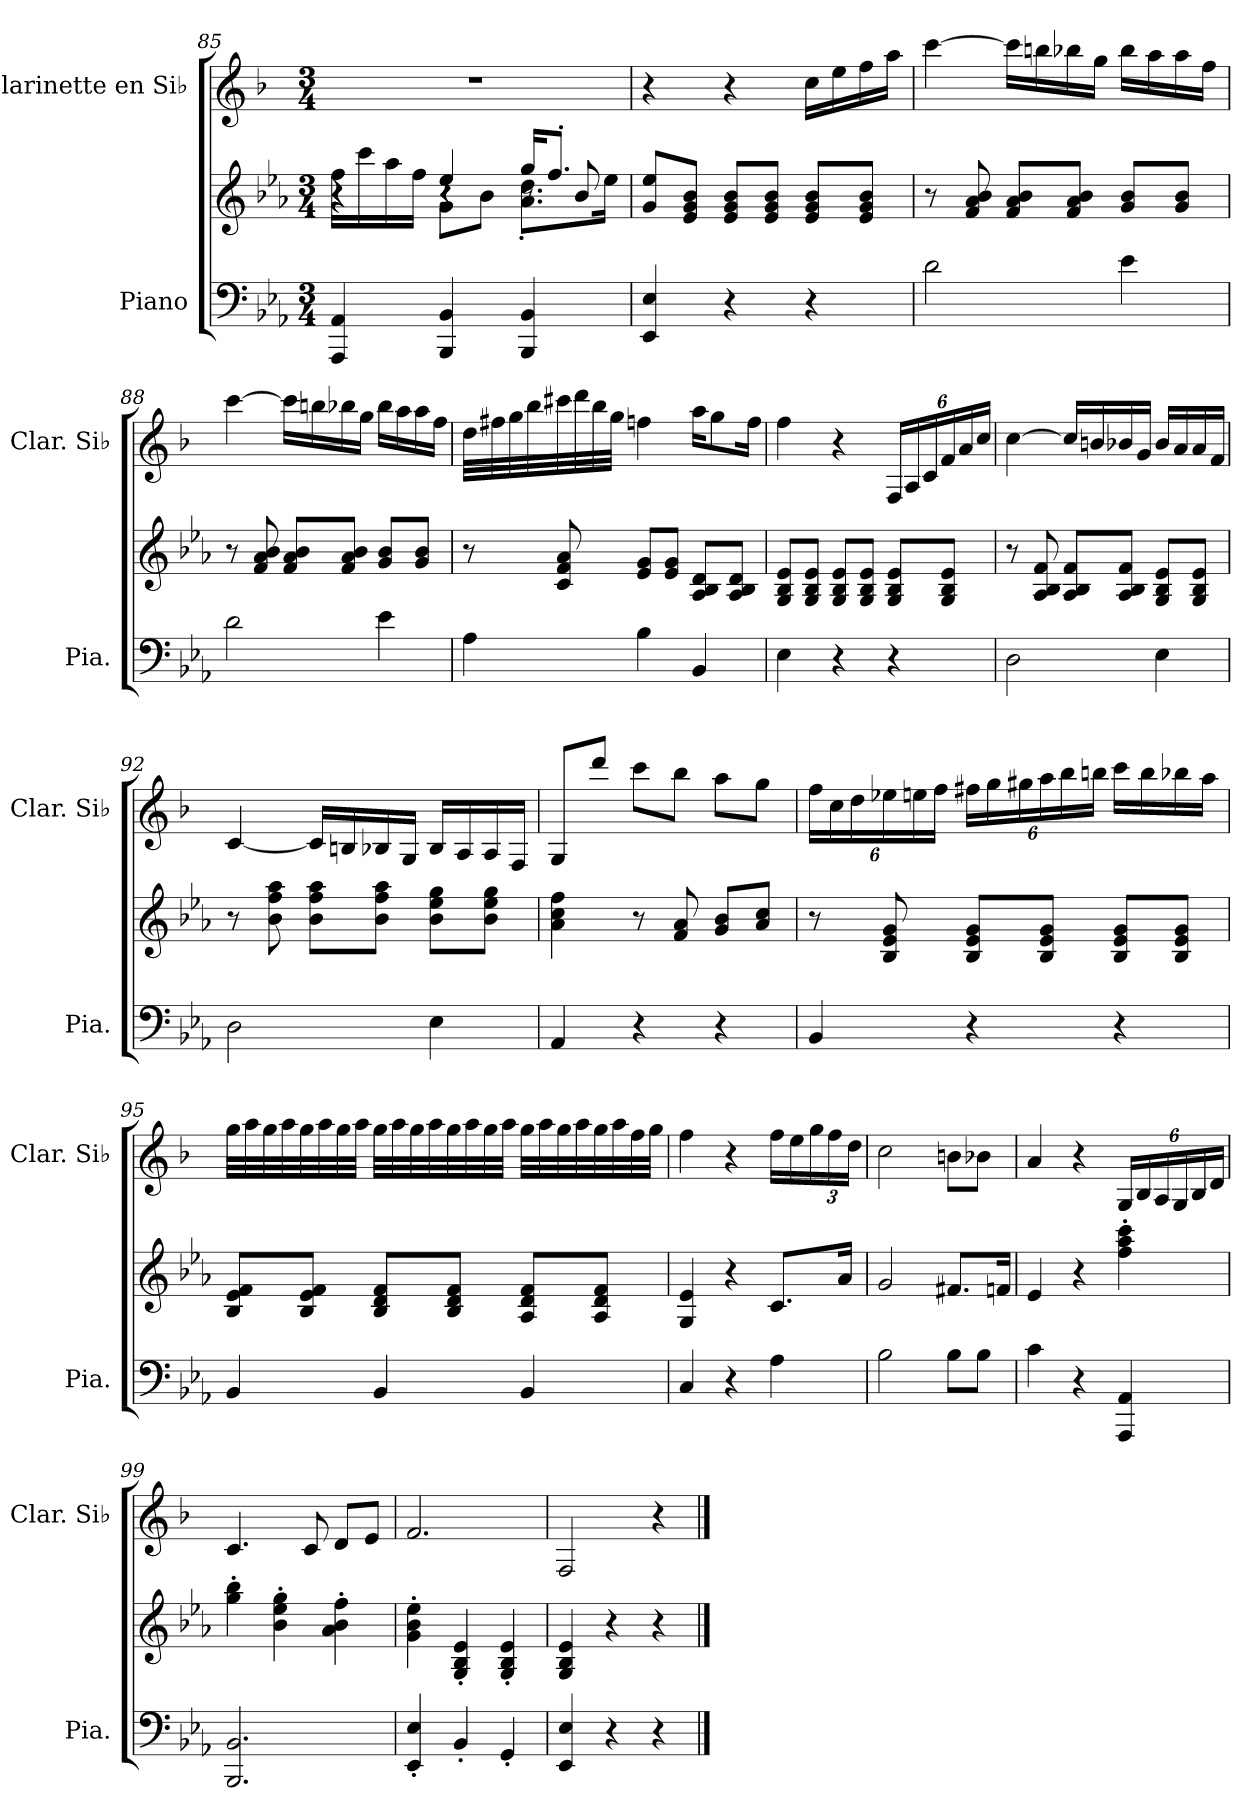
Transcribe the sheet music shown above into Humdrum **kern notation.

**kern	**kern	**kern
*part2	*part2	*part1
*staff3	*staff2	*staff1
*I"Piano	*	*I"Clarinette en Si♭
*I'Pia.	*	*I'Clar. Si♭
!!LO:LB:g=z
*clefF4	*clefG2	*clefG2
*	*	*ITrd1c2
*k[b-e-a-]	*k[b-e-a-]	*k[b-e-a-]
*M3/4	*M3/4	*M3/4
=85	=85	=85
*	*^	*
*	*	*^	*
4AAA-/ 4AA-/	4r	16ff\LL	4r	2.r
.	.	16ccc\	.	.
.	.	16aa-\	.	.
.	.	16ff\JJ	.	.
4BBB-/ 4BB-/	4ee-/	8g\L	4r	.
.	.	8b-\J	.	.
4BBB-/ 4BB-/	16gg/KL	8.a-\' 8.dd\'L	8r	.
.	8.ff'/J	.	.	.
.	.	.	8b-/	.
.	.	16ee-\Jk	.	.
*	*v	*v	*v	*
=86	=86	=86
4EE-/ 4E-/	8g/ 8ee-/L	4r
.	8e-/ 8g/ 8b-/J	.
4r	8e-/ 8g/ 8b-/L	4r
.	8e-/ 8g/ 8b-/J	.
4r	8e-/ 8g/ 8b-/L	16b-\LL
.	.	16dd\
.	8e-/ 8g/ 8b-/J	16ee-\
.	.	16gg\JJ
=87	=87	=87
2d\	8r	[4bb-\
.	8f/ 8a-/ 8b-/	.
.	8f/ 8a-/ 8b-/L	16bb-\LL]
.	.	16aan\
.	8f/ 8a-/ 8b-/J	16aa-X\
.	.	16ff\JJ
4e-\	8g/ 8b-/L	16aa-\LL
.	.	16gg\
.	8g/ 8b-/J	16gg\
.	.	16ee-\JJ
=88	=88	=88
2d\	8r	[4bb-\
.	8f/ 8a-/ 8b-/	.
.	8f/ 8a-/ 8b-/L	16bb-\LL]
.	.	16aan\
.	8f/ 8a-/ 8b-/J	16aa-X\
.	.	16ff\JJ
4e-\	8g/ 8b-/L	16aa-\LL
.	.	16gg\
.	8g/ 8b-/J	16gg\
.	.	16ee-\JJ
!!LO:LB:g=z
=89	=89	=89
4A-\	8r	32cc\LLL
.	.	32een\
.	.	32ff\
.	.	32aa-\
.	8c/ 8f/ 8a-/	32bbn\
.	.	32ccc\
.	.	32aa-\
.	.	32ff\JJJ
4B-\	8e-/ 8g/L	4ee-X\
.	8e-/ 8g/J	.
4BB-/	8A-/ 8B-/ 8d/L	16gg\KL
.	.	8ff\
.	8A-/ 8B-/ 8d/J	.
.	.	16ee-\Jk
=90	=90	=90
4E-\	8G/ 8B-/ 8e-/L	4ee-\
.	8G/ 8B-/ 8e-/J	.
4r	8G/ 8B-/ 8e-/L	4r
.	8G/ 8B-/ 8e-/J	.
*	*	*Xbrackettup
4r	8G/ 8B-/ 8e-/L	24E-/LL
.	.	24G/
.	.	24B-/
.	8G/ 8B-/ 8e-/J	24e-/
.	.	24g/
.	.	24b-/JJ
=91	=91	=91
2D\	8r	[4b-\
.	8A-/ 8B-/ 8f/	.
.	8A-/ 8B-/ 8f/L	16b-/LL]
.	.	16an/
.	8A-/ 8B-/ 8f/J	16a-X/
.	.	16f/JJ
4E-\	8G/ 8B-/ 8e-/L	16a-/LL
.	.	16g/
.	8G/ 8B-/ 8e-/J	16g/
.	.	16e-/JJ
!!LO:PB:g=z
=92	=92	=92
2D\	8r	[4B-/
.	8b-\ 8ff\ 8aa-\	.
.	8b-\ 8ff\ 8aa-\L	16B-/LL]
.	.	16An/
.	8b-\ 8ff\ 8aa-\J	16A-X/
.	.	16F/JJ
4E-\	8b-\ 8ee-\ 8gg\L	16A-/LL
.	.	16G/
.	8b-\ 8ee-\ 8gg\J	16G/
.	.	16E-/JJ
=93	=93	=93
4AA-/	4a-\ 4cc\ 4ff\	8F/L
.	.	8ccc/J
4r	8r	8bb-\L
.	8f/ 8a-/	8aa-\J
4r	8g/ 8b-/L	8gg\L
.	8a-/ 8cc/J	8ff\J
=94	=94	=94
4BB-/	8r	24ee-\LL
.	.	24b-\
.	.	24cc\
.	8B-/ 8e-/ 8g/	24dd-X\
.	.	24ddn\
.	.	24ee-\JJ
4r	8B-/ 8e-/ 8g/L	24een\LL
.	.	24ff\
.	.	24ff#X\
.	8B-/ 8e-/ 8g/J	24gg\
.	.	24aa-\
.	.	24aan\JJ
4r	8B-/ 8e-/ 8g/L	16bb-\LL
.	.	16aa\
.	8B-/ 8e-/ 8g/J	16aa-X\
.	.	16gg\JJ
!!LO:LB:g=z
=95	=95	=95
4BB-/	8B-/ 8e-/ 8f/L	32ff\LLL
.	.	32gg\
.	.	32ff\
.	.	32gg\
.	8B-/ 8e-/ 8f/J	32ff\
.	.	32gg\
.	.	32ff\
.	.	32gg\JJJ
4BB-/	8B-/ 8d/ 8f/L	32ff\LLL
.	.	32gg\
.	.	32ff\
.	.	32gg\
.	8B-/ 8d/ 8f/J	32ff\
.	.	32gg\
.	.	32ff\
.	.	32gg\JJJ
4BB-/	8A-/ 8d/ 8f/L	32ff\LLL
.	.	32gg\
.	.	32ff\
.	.	32gg\
.	8A-/ 8d/ 8f/J	32ff\
.	.	32gg\
.	.	32ee-\
.	.	32ff\JJJ
=96	=96	=96
4C/	4G/ 4e-/	4ee-\
4r	4r	4r
4A-\	8.c/L	16ee-\LL
.	.	16dd\
.	.	24ff\
.	.	24ee-\
.	16a-/Jk	.
.	.	24cc\JJ
=97	=97	=97
2B-\	2g/	2b-\
8B-\L	8.f#X/L	8an\L
8B-\J	.	8a-X\J
.	16fn/Jk	.
=98	=98	=98
4c\	4e-/	4g/
4r	4r	4r
4AAA-/ 4AA-/	4ff\' 4aa-\' 4ccc\'	24F/LL
.	.	24A-/
.	.	24G/
.	.	24F/
.	.	24A-/
.	.	24c/JJ
!!LO:LB:g=z
=99	=99	=99
2.BBB-/ 2.BB-/	4gg\' 4bb-\'	4.B-/
.	4b-\' 4ee-\' 4gg\'	.
.	.	8B-/
.	4a-\' 4b-\' 4ff\'	8c/L
.	.	8d/J
=100	=100	=100
4EE-/' 4E-/'	4g\' 4b-\' 4ee-\'	2.e-/
4BB-'/	4G/' 4B-/' 4e-/'	.
4GG'/	4G/' 4B-/' 4e-/'	.
=101	=101	=101
4EE-/ 4E-/	4G/ 4B-/ 4e-/	2E-/
4r	4r	.
4r	4r	4r
==	==	==
*-	*-	*-
